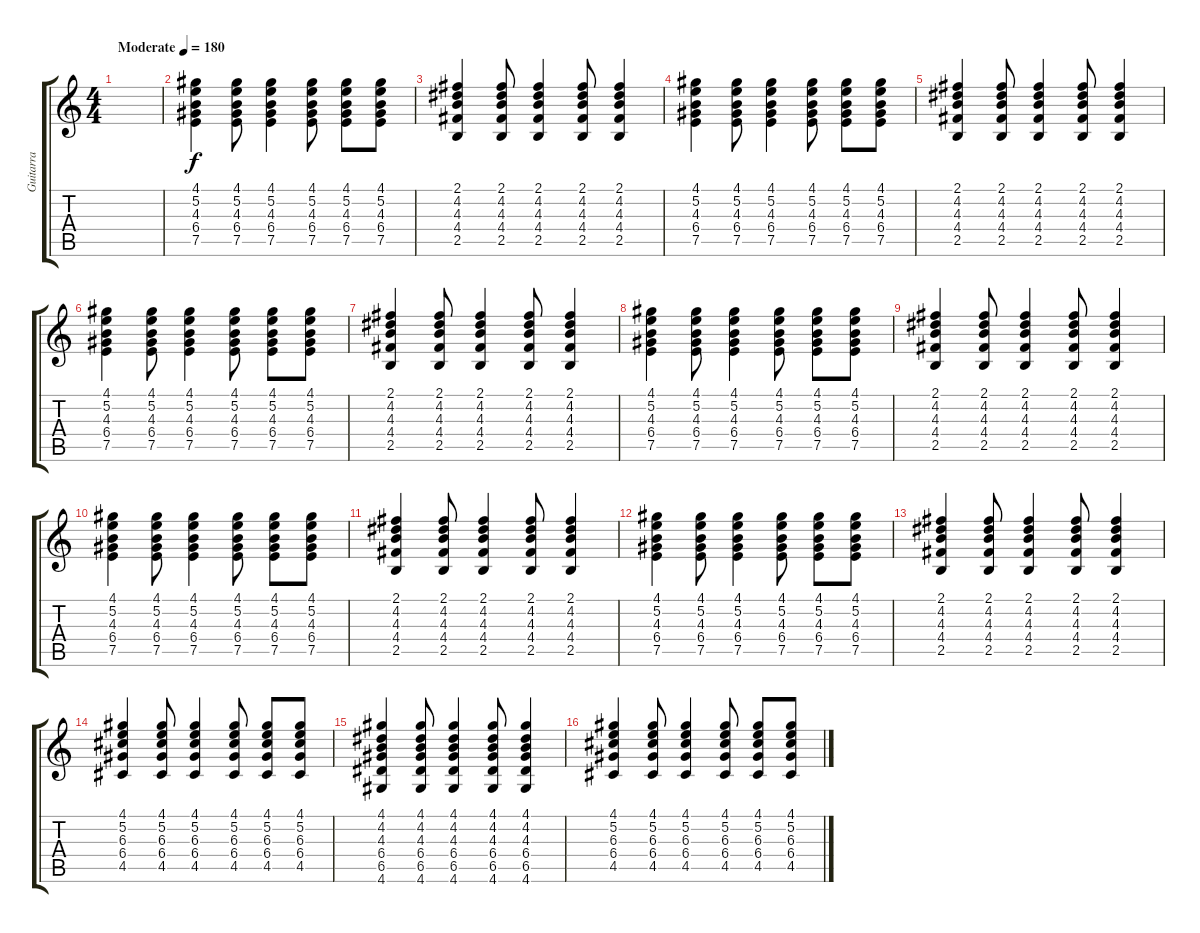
\track ("Guitarra" "Guitarra") {instrument electricguitarjazz}
\staff {score tabs}
\tuning (E4 B3 G3 D3 A2 E2) {hide}
\ts (4 4)
\tempo (180 "Moderate")
\clef g2
\ks c
|
(4.1 5.2 4.3 6.4 7.5).4 (4.1 5.2 4.3 6.4 7.5).8 (4.1 5.2 4.3 6.4 7.5).4 (4.1 5.2 4.3 6.4 7.5).8 (4.1 5.2 4.3 6.4 7.5).8 (4.1 5.2 4.3 6.4 7.5).8 |
(2.1 4.2 4.3 4.4 2.5).4 (2.1 4.2 4.3 4.4 2.5).8 (2.1 4.2 4.3 4.4 2.5).4 (2.1 4.2 4.3 4.4 2.5).8 (2.1 4.2 4.3 4.4 2.5).4 |
(4.1 5.2 4.3 6.4 7.5).4 (4.1 5.2 4.3 6.4 7.5).8 (4.1 5.2 4.3 6.4 7.5).4 (4.1 5.2 4.3 6.4 7.5).8 (4.1 5.2 4.3 6.4 7.5).8 (4.1 5.2 4.3 6.4 7.5).8 |
(2.1 4.2 4.3 4.4 2.5).4 (2.1 4.2 4.3 4.4 2.5).8 (2.1 4.2 4.3 4.4 2.5).4 (2.1 4.2 4.3 4.4 2.5).8 (2.1 4.2 4.3 4.4 2.5).4 |
(4.1 5.2 4.3 6.4 7.5).4 (4.1 5.2 4.3 6.4 7.5).8 (4.1 5.2 4.3 6.4 7.5).4 (4.1 5.2 4.3 6.4 7.5).8 (4.1 5.2 4.3 6.4 7.5).8 (4.1 5.2 4.3 6.4 7.5).8 |
(2.1 4.2 4.3 4.4 2.5).4 (2.1 4.2 4.3 4.4 2.5).8 (2.1 4.2 4.3 4.4 2.5).4 (2.1 4.2 4.3 4.4 2.5).8 (2.1 4.2 4.3 4.4 2.5).4 |
(4.1 5.2 4.3 6.4 7.5).4 (4.1 5.2 4.3 6.4 7.5).8 (4.1 5.2 4.3 6.4 7.5).4 (4.1 5.2 4.3 6.4 7.5).8 (4.1 5.2 4.3 6.4 7.5).8 (4.1 5.2 4.3 6.4 7.5).8 |
(2.1 4.2 4.3 4.4 2.5).4 (2.1 4.2 4.3 4.4 2.5).8 (2.1 4.2 4.3 4.4 2.5).4 (2.1 4.2 4.3 4.4 2.5).8 (2.1 4.2 4.3 4.4 2.5).4 |
(4.1 5.2 4.3 6.4 7.5).4 (4.1 5.2 4.3 6.4 7.5).8 (4.1 5.2 4.3 6.4 7.5).4 (4.1 5.2 4.3 6.4 7.5).8 (4.1 5.2 4.3 6.4 7.5).8 (4.1 5.2 4.3 6.4 7.5).8 |
(2.1 4.2 4.3 4.4 2.5).4 (2.1 4.2 4.3 4.4 2.5).8 (2.1 4.2 4.3 4.4 2.5).4 (2.1 4.2 4.3 4.4 2.5).8 (2.1 4.2 4.3 4.4 2.5).4 |
(4.1 5.2 4.3 6.4 7.5).4 (4.1 5.2 4.3 6.4 7.5).8 (4.1 5.2 4.3 6.4 7.5).4 (4.1 5.2 4.3 6.4 7.5).8 (4.1 5.2 4.3 6.4 7.5).8 (4.1 5.2 4.3 6.4 7.5).8 |
(2.1 4.2 4.3 4.4 2.5).4 (2.1 4.2 4.3 4.4 2.5).8 (2.1 4.2 4.3 4.4 2.5).4 (2.1 4.2 4.3 4.4 2.5).8 (2.1 4.2 4.3 4.4 2.5).4 |
(4.1 5.2 6.3 6.4 4.5).4 (4.1 5.2 6.3 6.4 4.5).8 (4.1 5.2 6.3 6.4 4.5).4 (4.1 5.2 6.3 6.4 4.5).8 (4.1 5.2 6.3 6.4 4.5).8 (4.1 5.2 6.3 6.4 4.5).8 |
(4.1 4.2 4.3 6.4 6.5 4.6).4 (4.1 4.2 4.3 6.4 6.5 4.6).8 (4.1 4.2 4.3 6.4 6.5 4.6).4 (4.1 4.2 4.3 6.4 6.5 4.6).8 (4.1 4.2 4.3 6.4 6.5 4.6).4 |
(4.1 5.2 6.3 6.4 4.5).4 (4.1 5.2 6.3 6.4 4.5).8 (4.1 5.2 6.3 6.4 4.5).4 (4.1 5.2 6.3 6.4 4.5).8 (4.1 5.2 6.3 6.4 4.5).8 (4.1 5.2 6.3 6.4 4.5).8
